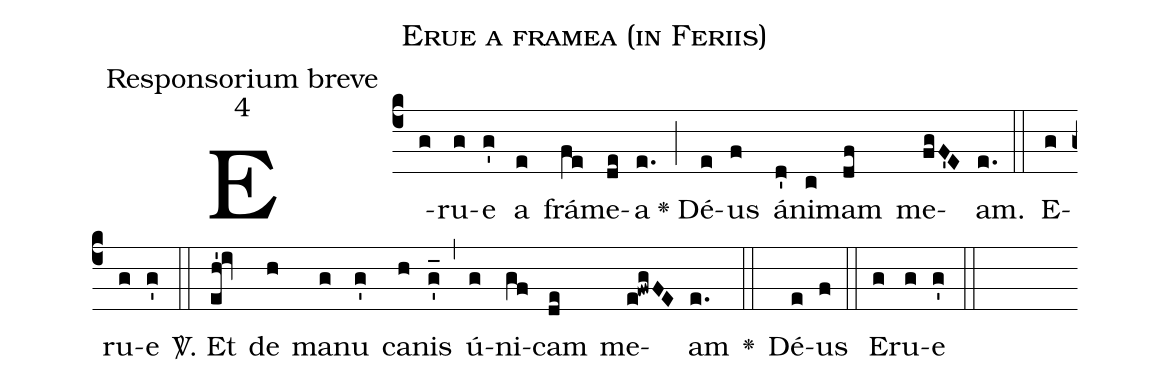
name:Erue a framea (in Feriis);
office-part:Responsorium breve;
mode:4;
%%
(c4) E(g)ru(g)e(g') a(e) frá(fe)me(de)a(e.)<v>\greheightstar</v>(;) Dé(e)us(f) á(d')ni(c)mam(df) me(fgF'E)am.(e.) (::)
E(g)ru(g)e(g') (::)

<sp>V/</sp>. Et(eh'!iv) de(h) ma(g)nu(g') ca(h)nis(g'_) (,) ú(g)ni(gf)cam(de) me(e!fwgFE)am(e.) <v>\greheightstar</v>(::)
Dé(e)us(f)  (::) E(g)ru(g)e(g') (::)
